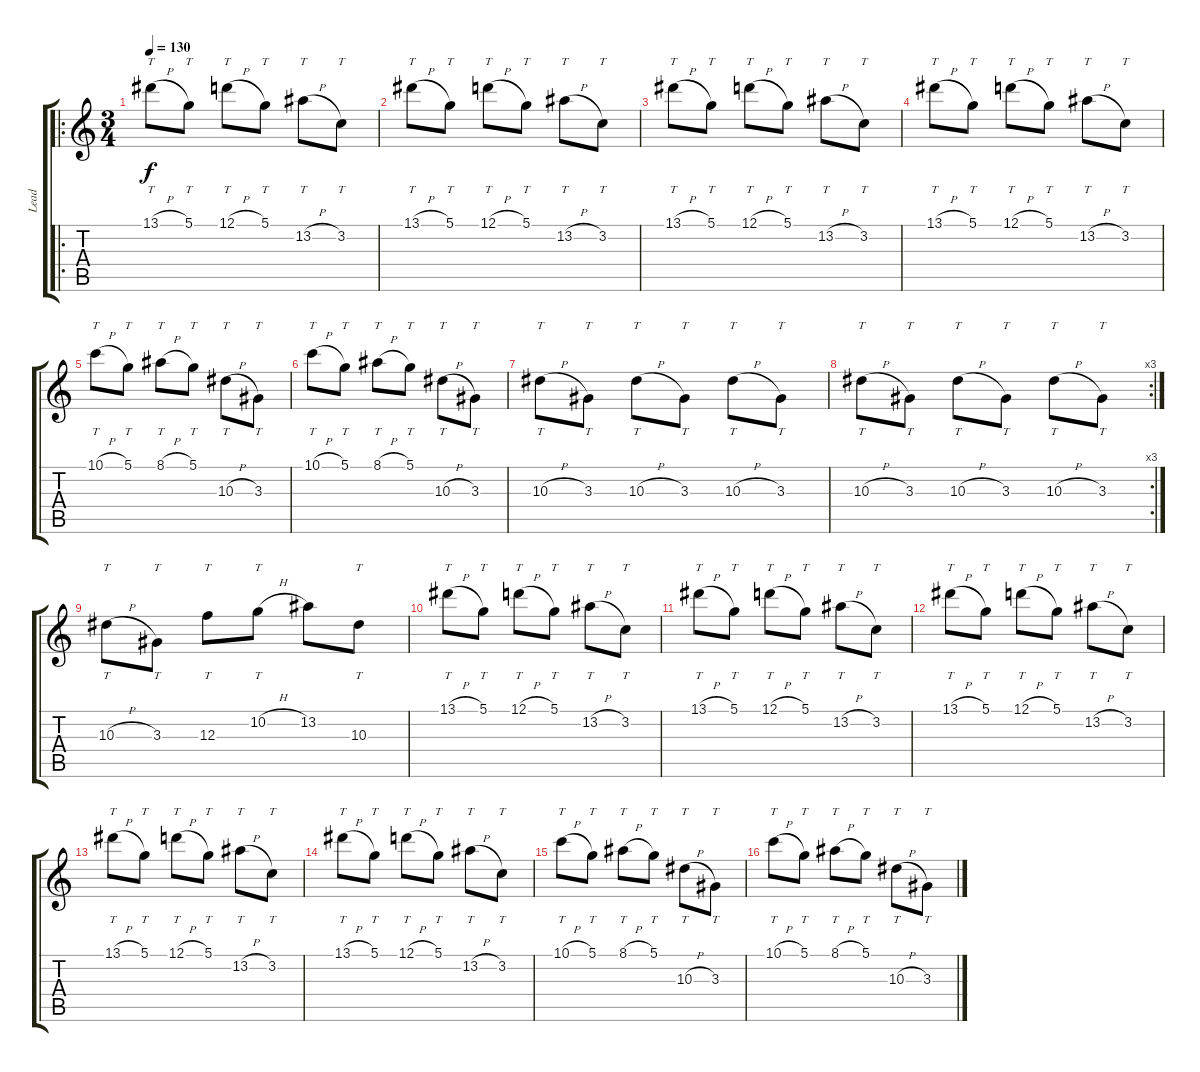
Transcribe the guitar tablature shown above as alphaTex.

\track ("Lead" "Lead") {instrument distortionguitar}
\staff {score tabs}
\tuning (D4 A3 F3 C3 G2 C2) {hide}
\ro
\ts (3 4)
\tempo 130
\clef g2
\ks c
13.1{h}.8{tt dy f} 5.1.8{tt} 12.1{h}.8{tt} 5.1.8{tt} 13.2{h}.8{tt} 3.2.8{tt} |
13.1{h}.8{tt} 5.1.8{tt} 12.1{h}.8{tt} 5.1.8{tt} 13.2{h}.8{tt} 3.2.8{tt} |
13.1{h}.8{tt} 5.1.8{tt} 12.1{h}.8{tt} 5.1.8{tt} 13.2{h}.8{tt} 3.2.8{tt} |
13.1{h}.8{tt} 5.1.8{tt} 12.1{h}.8{tt} 5.1.8{tt} 13.2{h}.8{tt} 3.2.8{tt} |
10.1{h}.8{tt} 5.1.8{tt} 8.1{h}.8{tt} 5.1.8{tt} 10.3{h}.8{tt} 3.3.8{tt} |
10.1{h}.8{tt} 5.1.8{tt} 8.1{h}.8{tt} 5.1.8{tt} 10.3{h}.8{tt} 3.3.8{tt} |
10.3{h}.8{tt} 3.3.8{tt} 10.3{h}.8{tt} 3.3.8{tt} 10.3{h}.8{tt} 3.3.8{tt} |
\rc 3
10.3{h}.8{tt} 3.3.8{tt} 10.3{h}.8{tt} 3.3.8{tt} 10.3{h}.8{tt} 3.3.8{tt} |
10.3{h}.8{tt} 3.3.8{tt} 12.3.8{tt} 10.2{h}.8{tt} 13.2.8 10.3.8{tt} |
13.1{h}.8{tt} 5.1.8{tt} 12.1{h}.8{tt} 5.1.8{tt} 13.2{h}.8{tt} 3.2.8{tt} |
13.1{h}.8{tt} 5.1.8{tt} 12.1{h}.8{tt} 5.1.8{tt} 13.2{h}.8{tt} 3.2.8{tt} |
13.1{h}.8{tt} 5.1.8{tt} 12.1{h}.8{tt} 5.1.8{tt} 13.2{h}.8{tt} 3.2.8{tt} |
13.1{h}.8{tt} 5.1.8{tt} 12.1{h}.8{tt} 5.1.8{tt} 13.2{h}.8{tt} 3.2.8{tt} |
13.1{h}.8{tt} 5.1.8{tt} 12.1{h}.8{tt} 5.1.8{tt} 13.2{h}.8{tt} 3.2.8{tt} |
10.1{h}.8{tt} 5.1.8{tt} 8.1{h}.8{tt} 5.1.8{tt} 10.3{h}.8{tt} 3.3.8{tt} |
10.1{h}.8{tt} 5.1.8{tt} 8.1{h}.8{tt} 5.1.8{tt} 10.3{h}.8{tt} 3.3.8{tt}
